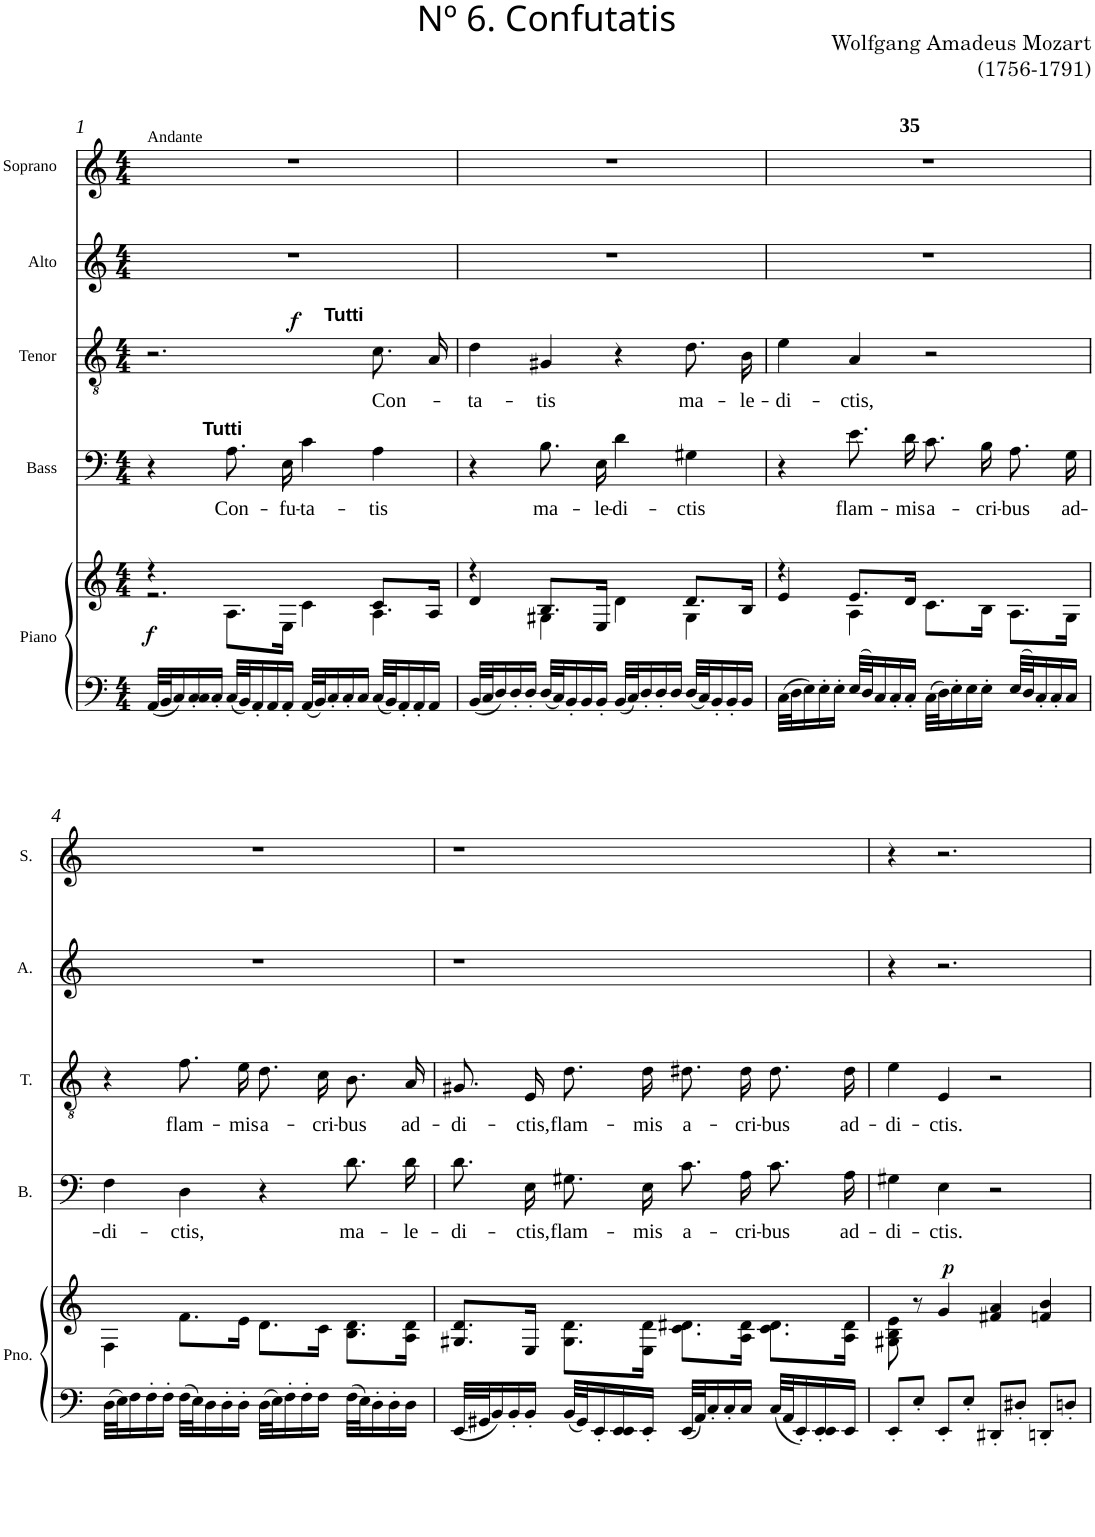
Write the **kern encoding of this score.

**kern	**kern	**dynam	**kern	**text	**kern	**text	**dynam	**kern	**kern
*part5	*part5	*part5	*part4	*part4	*part3	*part3	*part3	*part2	*part1
*staff6	*staff5	*staff5/6	*staff4	*staff4	*staff3	*staff3	*staff3	*staff2	*staff1
*I"Piano	*	*	*I"Bass	*	*I"Tenor	*	*	*I"Alto	*I"Soprano
*I'Pno.	*	*	*I'B.	*	*I'T.	*	*	*I'A.	*I'S.
*clefF4	*clefG2	*	*clefF4	*	*clefGv2	*	*	*clefG2	*clefG2
*k[]	*k[]	*	*k[]	*	*k[]	*	*	*k[]	*k[]
*M4/4	*M4/4	*	*M4/4	*	*M4/4	*	*	*M4/4	*M4/4
=1	=1	=1	=1	=1	=1	=1	=1	=1	=1
*	*^	*	*	*	*	*	*	*	*
!	!	!	!	!	!	!	!	!	!	!LO:TX:a:t=Andante
!	!	!	!	!LO:TX:a:B:t=Tutti	!	!	!	!	!	!
!	!	!	!LO:DY:a=2	!	!	!	!	!	!	!
*	*	*	*	*	*	*^	*	*	*	*
32AA/LLL	4r	2.r	f	4r	.	2.r	4...ryy	.	.	1r	1r
32BB/J	.	.	.	.	.	.	.	.	.	.	.
16C/	.	.	.	.	.	.	.	.	.	.	.
16C/' 16C/'	.	.	.	.	.	.	.	.	.	.	.
16C'/JJ	.	.	.	.	.	.	.	.	.	.	.
!	!	!	!	!	!LO:LY:b	!	!	!	!	!	!
32C/LLL	8.A\L	.	.	8.A\L	Con-	.	.	.	.	.	.
32BB/J	.	.	.	.	.	.	.	.	.	.	.
16AA'/	.	.	.	.	.	.	.	.	.	.	.
16AA/	.	.	.	.	.	.	.	.	.	.	.
!	!	!	!	!	!LO:LY:b	!	!	!	!	!	!
16AA'/JJ	16E\Jk	.	.	16E\Jk	-fu-	.	.	.	.	.	.
!	!	!	!	!	!	!	!	!	!LO:DY:a	!	!
.	.	.	.	.	.	.	2ryy	.	f	.	.
!	!	!	!	!	!LO:LY:b	!	!	!	!	!	!
32AA/LLL	4c\	.	.	4c\	-ta-	.	.	.	.	.	.
32BB/J	.	.	.	.	.	.	.	.	.	.	.
16C'/	.	.	.	.	.	.	.	.	.	.	.
16C'/	.	.	.	.	.	.	.	.	.	.	.
16C/JJ	.	.	.	.	.	.	.	.	.	.	.
!	!	!	!	!	!	!LO:TX:a:B:t=Tutti	!	!	!	!	!
!	!	!	!	!	!LO:LY:b	!	!	!LO:LY:b	!	!	!
32C/LLL	4A\	8.c/L	.	4A\	-tis	8.c\L	.	Con-	.	.	.
32BB/J	.	.	.	.	.	.	.	.	.	.	.
16AA'/	.	.	.	.	.	.	.	.	.	.	.
16AA'/	.	.	.	.	.	.	.	.	.	.	.
16AA/JJ	.	16A/Jk	.	.	.	16A\Jk	.	.	.	.	.
.	.	.	.	.	.	.	32ryy	.	.	.	.
=2	=2	=2	=2	=2	=2	=2	=2	=2	=2	=2	=2
!	!	!	!	!	!	!	!	!	!	!	!LO:TX:a:B:t=35
!	!	!	!	!	!	!	!	!LO:LY:b	!	!	!
*	*	*	*	*	*	*v	*v	*	*	*	*
32BB/LLL	4r	4d/	.	4r	.	4d\	-ta-	.	1r	1r
32C/J	.	.	.	.	.	.	.	.	.	.
16D/	.	.	.	.	.	.	.	.	.	.
16D'/	.	.	.	.	.	.	.	.	.	.
16D'/JJ	.	.	.	.	.	.	.	.	.	.
!	!	!	!	!	!LO:LY:b	!	!LO:LY:b	!	!	!
32D/LLL	8.B/L	4G#X\	.	8.B\L	ma-	4G#X/	-tis	.	.	.
32C/J	.	.	.	.	.	.	.	.	.	.
16BB'/	.	.	.	.	.	.	.	.	.	.
16BB/	.	.	.	.	.	.	.	.	.	.
!	!	!	!	!	!LO:LY:b	!	!	!	!	!
16BB'/JJ	16E/Jk	.	.	16E\Jk	-le-	.	.	.	.	.
!	!	!	!	!	!LO:LY:b	!	!	!	!	!
32BB/LLL	4d\	4ryy	.	4d\	-di-	4r	.	.	.	.
32C/J	.	.	.	.	.	.	.	.	.	.
16D'/	.	.	.	.	.	.	.	.	.	.
16D'/	.	.	.	.	.	.	.	.	.	.
16D/JJ	.	.	.	.	.	.	.	.	.	.
!	!	!	!	!	!LO:LY:b	!	!LO:LY:b	!	!	!
32D/LLL	4G#\	8.d/L	.	4G#X\	-ctis	8.d\L	ma-	.	.	.
32C/J	.	.	.	.	.	.	.	.	.	.
16BB'/	.	.	.	.	.	.	.	.	.	.
16BB'/	.	.	.	.	.	.	.	.	.	.
!	!	!	!	!	!	!	!LO:LY:b	!	!	!
16BB/JJ	.	16B/Jk	.	.	.	16B\Jk	-le-	.	.	.
=3	=3	=3	=3	=3	=3	=3	=3	=3	=3	=3
!	!	!	!	!	!	!	!LO:LY:b	!	!	!
32C\LLL	4r	4e/	.	4r	.	4e\	-di-	.	1r	1r
32D\J	.	.	.	.	.	.	.	.	.	.
16E\	.	.	.	.	.	.	.	.	.	.
16E'\	.	.	.	.	.	.	.	.	.	.
16E'\JJ	.	.	.	.	.	.	.	.	.	.
!	!	!	!	!	!LO:LY:b	!	!LO:LY:b	!	!	!
32E/LLL	8.e/L	4A\	.	8.e\L	flam-	4A/	-ctis,	.	.	.
32D/J	.	.	.	.	.	.	.	.	.	.
16C/	.	.	.	.	.	.	.	.	.	.
16C'/	.	.	.	.	.	.	.	.	.	.
!	!	!	!	!	!LO:LY:b	!	!	!	!	!
16C'/JJ	16d/Jk	.	.	16d\Jk	-mis	.	.	.	.	.
!	!	!	!	!	!LO:LY:b	!	!	!	!	!
32C\LLL	8.c\L	2ryy	.	8.c\L	a-	2r	.	.	.	.
32D\J	.	.	.	.	.	.	.	.	.	.
16E'\	.	.	.	.	.	.	.	.	.	.
16E\	.	.	.	.	.	.	.	.	.	.
!	!	!	!	!	!LO:LY:b	!	!	!	!	!
16E'\JJ	16B\Jk	.	.	16B\Jk	-cri-	.	.	.	.	.
!	!	!	!	!	!LO:LY:b	!	!	!	!	!
32E/LLL	8.A\L	.	.	8.A\L	-bus	.	.	.	.	.
32D/J	.	.	.	.	.	.	.	.	.	.
16C'/	.	.	.	.	.	.	.	.	.	.
16C'/	.	.	.	.	.	.	.	.	.	.
!	!	!	!	!	!LO:LY:b	!	!	!	!	!
16C/JJ	16G\Jk	.	.	16G\Jk	ad-	.	.	.	.	.
*	*v	*v	*	*	*	*	*	*	*	*
!!LO:LB:g=z
=4	=4	=4	=4	=4	=4	=4	=4	=4	=4
!	!	!	!	!LO:LY:b	!	!	!	!	!
32D\LLL	4F\	.	4F\	-di-	4r	.	.	1r	1r
32E\J	.	.	.	.	.	.	.	.	.
16F\	.	.	.	.	.	.	.	.	.
16F'\	.	.	.	.	.	.	.	.	.
16F'\JJ	.	.	.	.	.	.	.	.	.
!	!	!	!	!LO:LY:b	!	!LO:LY:b	!	!	!
32F\LLL	8.f\L	.	4D\	-ctis,	8.f\L	flam-	.	.	.
32E\J	.	.	.	.	.	.	.	.	.
16D\	.	.	.	.	.	.	.	.	.
16D'\	.	.	.	.	.	.	.	.	.
!	!	!	!	!	!	!LO:LY:b	!	!	!
16D'\JJ	16e\Jk	.	.	.	16e\Jk	-mis	.	.	.
!	!	!	!	!	!	!LO:LY:b	!	!	!
32D\LLL	8.d\L	.	4r	.	8.d\L	a-	.	.	.
32E\J	.	.	.	.	.	.	.	.	.
16F'\	.	.	.	.	.	.	.	.	.
16F'\	.	.	.	.	.	.	.	.	.
!	!	!	!	!	!	!LO:LY:b	!	!	!
16F\JJ	16c\Jk	.	.	.	16c\Jk	-cri-	.	.	.
!	!	!	!	!LO:LY:b	!	!LO:LY:b	!	!	!
32F\LLL	8.B\ 8.d\L	.	8.d\L	ma-	8.B/L	-bus	.	.	.
32E\J	.	.	.	.	.	.	.	.	.
16D'\	.	.	.	.	.	.	.	.	.
16D'\	.	.	.	.	.	.	.	.	.
!	!	!	!	!LO:LY:b	!	!LO:LY:b	!	!	!
16D\JJ	16A\ 16d\Jk	.	16d\Jk	-le-	16A/Jk	ad-	.	.	.
=5	=5	=5	=5	=5	=5	=5	=5	=5	=5
!	!	!	!	!LO:LY:b	!	!LO:LY:b	!	!	!
32EE/LLL	8.G#X/ 8.d/L	.	8.d\L	-di-	8.G#X/L	-di-	.	1r	1r
32GG#X/J	.	.	.	.	.	.	.	.	.
16BB/	.	.	.	.	.	.	.	.	.
16BB'/	.	.	.	.	.	.	.	.	.
!	!	!	!	!LO:LY:b	!	!LO:LY:b	!	!	!
16BB'/JJ	16E/Jk	.	16E\Jk	-ctis,	16E/Jk	-ctis,	.	.	.
!	!	!	!	!LO:LY:b	!	!LO:LY:b	!	!	!
32BB/LLL	8.G#\ 8.d\L	.	8.G#X\L	flam-	8.d\L	flam-	.	.	.
32GG#/J	.	.	.	.	.	.	.	.	.
16EE'/	.	.	.	.	.	.	.	.	.
16EE/ 16EE/	.	.	.	.	.	.	.	.	.
!	!	!	!	!LO:LY:b	!	!LO:LY:b	!	!	!
16EE'/JJ	16E\ 16d\Jk	.	16E\Jk	-mis	16d\Jk	-mis	.	.	.
!	!	!	!	!LO:LY:b	!	!LO:LY:b	!	!	!
32EE/LLL	8.c\ 8.d#X\L	.	8.c\L	a-	8.d#X\L	a-	.	.	.
32AA/J	.	.	.	.	.	.	.	.	.
16C'/	.	.	.	.	.	.	.	.	.
16C'/	.	.	.	.	.	.	.	.	.
!	!	!	!	!LO:LY:b	!	!LO:LY:b	!	!	!
16C/JJ	16A\ 16d#\Jk	.	16A\Jk	-cri-	16d#\Jk	-cri-	.	.	.
!	!	!	!	!LO:LY:b	!	!LO:LY:b	!	!	!
32C/LLL	8.c\ 8.d#\L	.	8.c\L	-bus	8.d#\L	-bus	.	.	.
32AA/J	.	.	.	.	.	.	.	.	.
16EE'/	.	.	.	.	.	.	.	.	.
16EE/' 16EE/'	.	.	.	.	.	.	.	.	.
!	!	!	!	!LO:LY:b	!	!LO:LY:b	!	!	!
16EE/JJ	16A\ 16d#\Jk	.	16A\Jk	ad-	16d#\Jk	ad-	.	.	.
=6	=6	=6	=6	=6	=6	=6	=6	=6	=6
!	!	!	!	!LO:LY:b	!	!LO:LY:b	!	!	!
*	*^	*	*	*	*	*	*	*	*
8EE'/L	8G#X\ 8B\ 8e\	4ryy	.	4G#X\	di-	4e\	di-	.	4r	4r
8E'/J	8r	.	.	.	.	.	.	.	.	.
!	!	!	!	!	!LO:LY:b	!	!LO:LY:b	!	!	!
8EE'/L	4g/	32ryy	.	4E\	-ctis.	4E/	-ctis.	.	2.r	2.r
!	!	!	!LO:DY:a	!	!	!	!	!	!	!
.	.	2ryy	p	.	.	.	.	.	.	.
8E'/J	.	.	.	.	.	.	.	.	.	.
8DD#X'/L	4f#X/ 4a/	.	.	2r	.	2r	.	.	.	.
8D#X'/J	.	.	.	.	.	.	.	.	.	.
8DDn'/L	4fn/ 4b/	.	.	.	.	.	.	.	.	.
.	.	8..ryy	.	.	.	.	.	.	.	.
8Dn'/J	.	.	.	.	.	.	.	.	.	.
*	*v	*v	*	*	*	*	*	*	*	*
=	=	=	=	=	=	=	=	=	=
*-	*-	*-	*-	*-	*-	*-	*-	*-	*-
